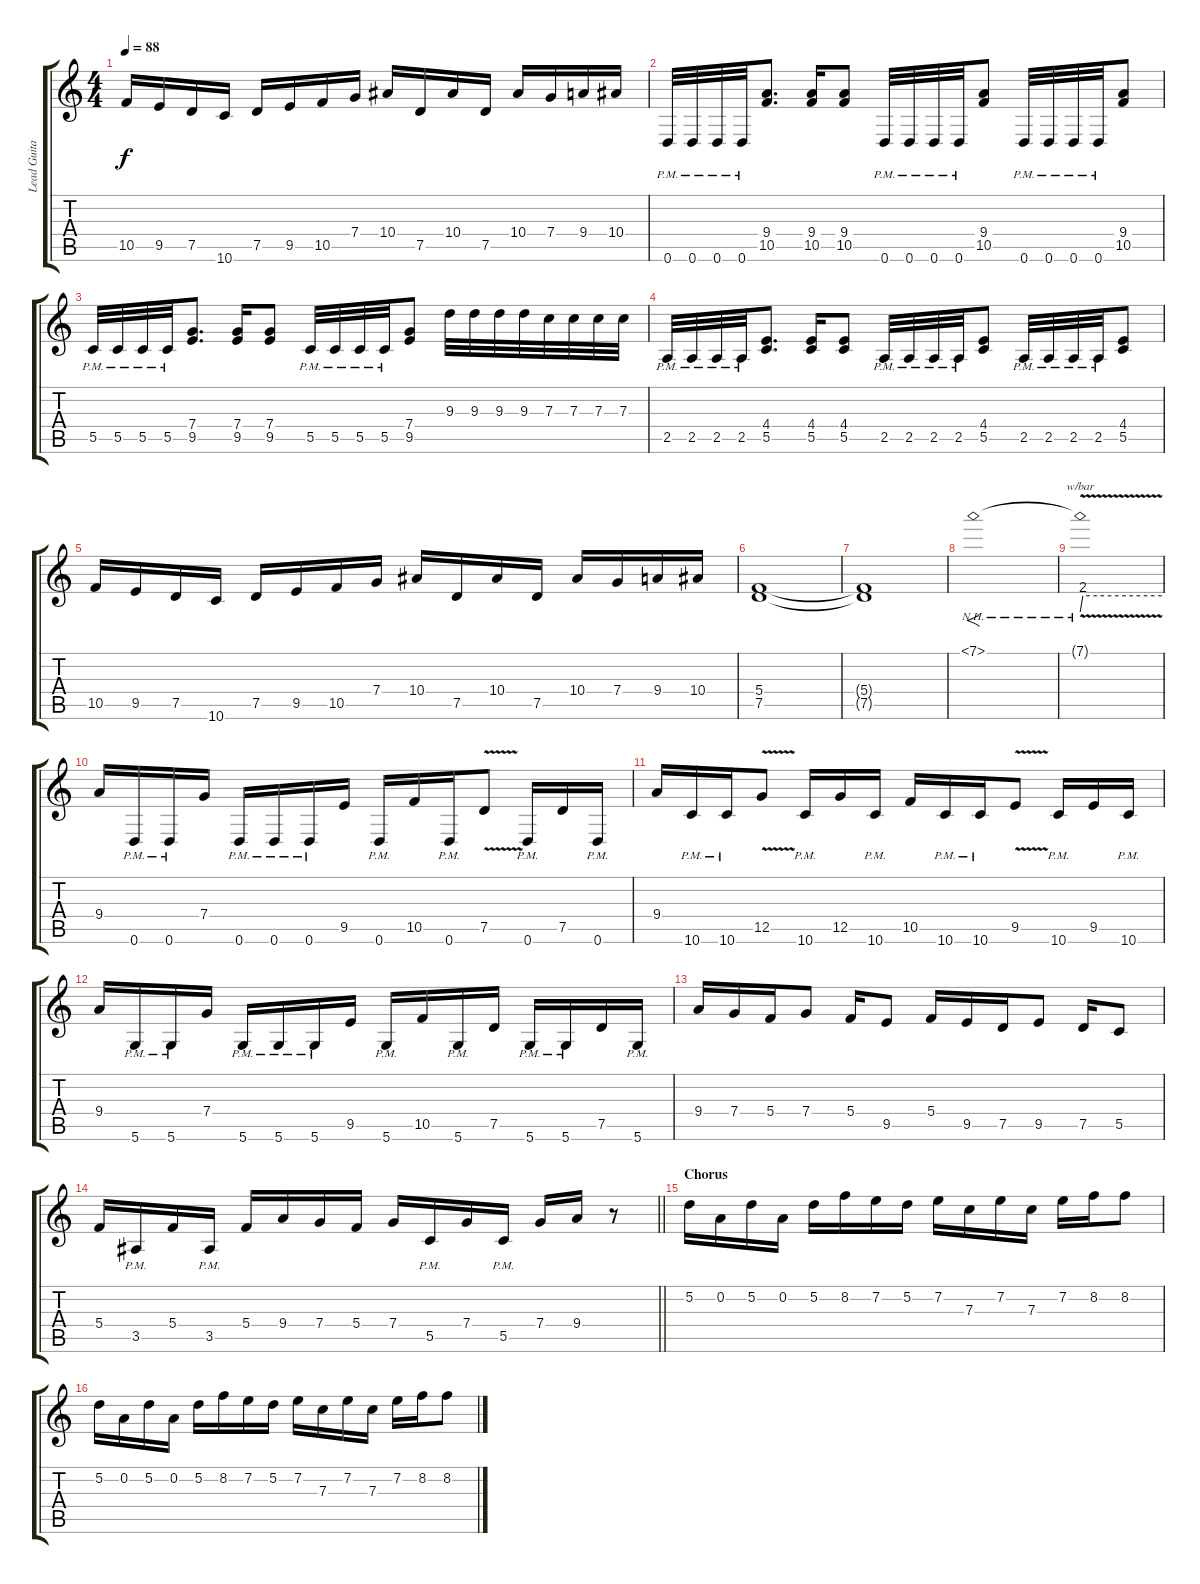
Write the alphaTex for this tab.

\track ("Lead Guitar 1" "Lead Guita") {instrument distortionguitar}
\staff {score tabs}
\tuning (D4 A3 F3 C3 G2 D2) {hide}
\ts (4 4)
\tempo 88
\clef g2
\ks c
10.5.16{dy f} 9.5.16 7.5.16 10.6.16 7.5.16 9.5.16 10.5.16 7.4.16 10.4.16 7.5.16 10.4.16 7.5.16 10.4.16 7.4.16 9.4.16 10.4.16 |
0.6{pm}.32 0.6{pm}.32 0.6{pm}.32 0.6{pm}.32 (9.4 10.5).8{d} (9.4 10.5).16 (9.4 10.5).8 0.6{pm}.32 0.6{pm}.32 0.6{pm}.32 0.6{pm}.32 (9.4 10.5).8 0.6{pm}.32 0.6{pm}.32 0.6{pm}.32 0.6{pm}.32 (9.4 10.5).8 |
5.5{pm}.32 5.5{pm}.32 5.5{pm}.32 5.5{pm}.32 (7.4 9.5).8{d} (7.4 9.5).16 (7.4 9.5).8 5.5{pm}.32 5.5{pm}.32 5.5{pm}.32 5.5{pm}.32 (7.4 9.5).8 9.3.32 9.3.32 9.3.32 9.3.32 7.3.32 7.3.32 7.3.32 7.3.32 |
2.5{pm}.32 2.5{pm}.32 2.5{pm}.32 2.5{pm}.32 (4.4 5.5).8{d} (4.4 5.5).16 (4.4 5.5).8 2.5{pm}.32 2.5{pm}.32 2.5{pm}.32 2.5{pm}.32 (4.4 5.5).8 2.5{pm}.32 2.5{pm}.32 2.5{pm}.32 2.5{pm}.32 (4.4 5.5).8 |
10.5.16 9.5.16 7.5.16 10.6.16 7.5.16 9.5.16 10.5.16 7.4.16 10.4.16 7.5.16 10.4.16 7.5.16 10.4.16 7.4.16 9.4.16 10.4.16 |
(5.4 7.5).1 |
(5.4{t} 7.5{t}).1{volume 8} |
7.1{nh}.1{f volume 11} |
7.1{nh v t}.1{tbe (custom default 0 0 2 8 60 8)} |
9.4.16{volume 13} 0.6{pm}.16 0.6{pm}.16 7.4.16 0.6{pm}.16 0.6{pm}.16 0.6{pm}.16 9.5.16 0.6{pm}.16 10.5.16 0.6{pm}.16 7.5{v}.8 0.6{pm}.16 7.5.16 0.6{pm}.16 |
9.4.16 10.6{pm}.16 10.6{pm}.16 12.5{v}.8 10.6{pm}.16 12.5.16 10.6{pm}.16 10.5.16 10.6{pm}.16 10.6{pm}.16 9.5{v}.8 10.6{pm}.16 9.5.16 10.6{pm}.16 |
9.4.16 5.6{pm}.16 5.6{pm}.16 7.4.16 5.6{pm}.16 5.6{pm}.16 5.6{pm}.16 9.5.16 5.6{pm}.16 10.5.16 5.6{pm}.16 7.5.16 5.6{pm}.16 5.6{pm}.16 7.5.16 5.6{pm}.16 |
9.4.16 7.4.16 5.4.16 7.4.8 5.4.16 9.5.8 5.4.16 9.5.16 7.5.16 9.5.8 7.5.16 5.5.8 |
\barLineRight lightlight
5.4.16 3.5{pm}.16 5.4.16 3.5{pm}.16 5.4.16 9.4.16 7.4.16 5.4.16 7.4.16 5.5{pm}.16 7.4.16 5.5{pm}.16 7.4.16 9.4.16 r.8 |
\section ("" "Chorus")
5.2.16 0.2.16 5.2.16 0.2.16 5.2.16 8.2.16 7.2.16 5.2.16 7.2.16 7.3.16 7.2.16 7.3.16 7.2.16 8.2.16 8.2.8 |
5.2.16 0.2.16 5.2.16 0.2.16 5.2.16 8.2.16 7.2.16 5.2.16 7.2.16 7.3.16 7.2.16 7.3.16 7.2.16 8.2.16 8.2.8
